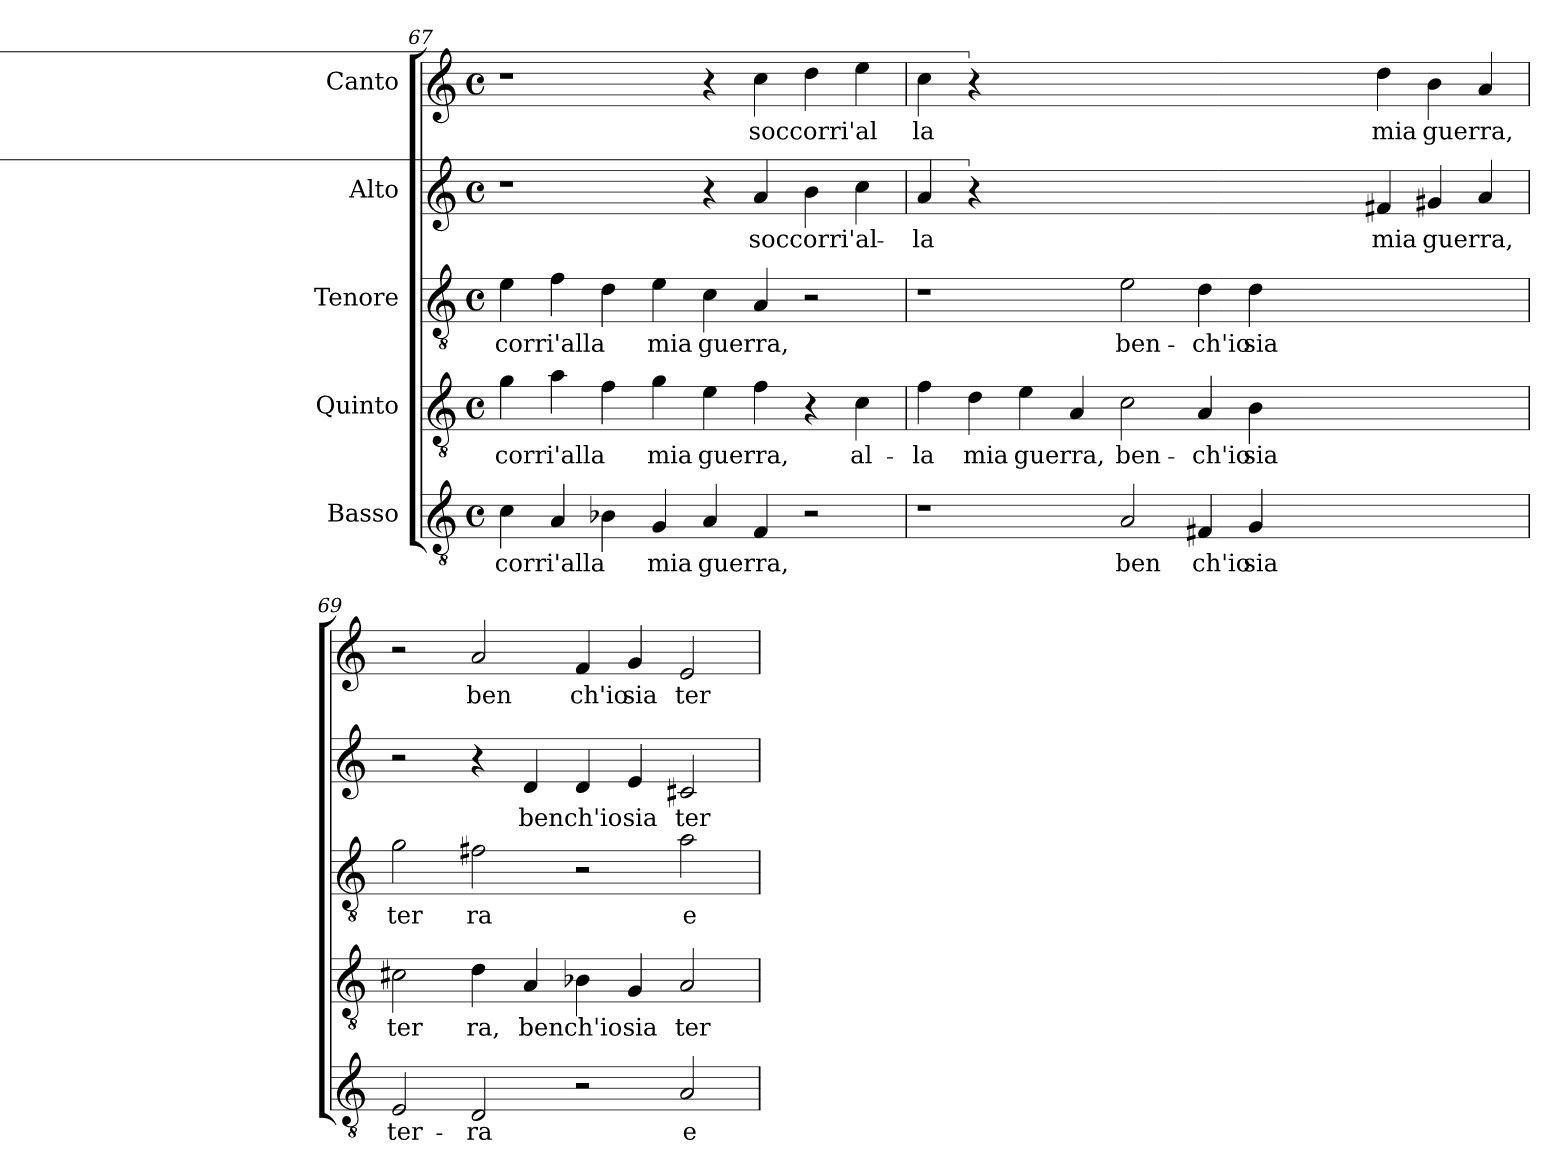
**kern	**text	**kern	**text	**kern	**text	**kern	**text	**kern	**text
*part5	*part5	*part4	*part4	*part3	*part3	*part2	*part2	*part1	*part1
*staff5	*staff5	*staff4	*staff4	*staff3	*staff3	*staff2	*staff2	*staff1	*staff1
*I"Basso	*	*I"Quinto	*	*I"Tenore	*	*I"Alto	*	*I"Canto	*
*clefGv2	*	*clefGv2	*	*clefGv2	*	*clefG2	*	*clefG2	*
*k[]	*	*	*	*	*	*	*	*	*
*C:	*	*	*	*	*	*	*	*	*
*M4/4	*	*M4/4	*	*M4/4	*	*M4/4	*	*M4/4	*
*met(c)	*	*met(c)	*	*met(c)	*	*met(c)	*	*met(c)	*
=67	=67	=67	=67	=67	=67	=67	=67	=67	=67
!	!LO:LY:b	!	!LO:LY:b	!	!LO:LY:b	!	!	!	!
4c\	corri'alla	4g\	-corri'alla	4e\	-corri'alla	1r	.	1r	.
4A/	.	4a\	.	4f\	.	.	.	.	.
4B-X\	.	4f\	.	4d\	.	.	.	.	.
!	!LO:LY:b:cj	!	!LO:LY:b:cj	!	!LO:LY:b:cj	!	!	!	!
4G/	mia	4g\	mia	4e\	mia	.	.	.	.
!	!LO:LY:b:cj	!	!LO:LY:b:cj	!	!LO:LY:b:cj	!	!	!	!
4A/	guerra,	4e\	guerra,	4c\	guerra,	4r	.	4r	.
!	!	!	!	!	!	!	!LO:LY:b	!	!LO:LY:b
4F/	.	4f\	.	4A/	.	4a/	soccorri'al-	4cc\	soccorri'al
2r	.	4r	.	2r	.	4b\	.	4dd\	.
!	!	!	!LO:LY:b:cj	!	!	!	!	!	!
.	.	4c\	al-	.	.	4cc\	.	4ee\	.
=68	=68	=68	=68	=68	=68	=68	=68	=68	=68
!	!	!	!LO:LY:b:cj	!	!	!	!LO:LY:b:cj	!	!LO:LY:b:cj
1r	.	4f\	-la	1r	.	4a/	-la	4cc\	la
!	!	!	!LO:LY:b:cj	!	!	!LO:N:vis=1	!	!LO:N:vis=1	!
.	.	4d\	mia	.	.	4%9r	.	4%9r	.
!	!	!	!LO:LY:b:cj	!	!	!	!	!	!
.	.	4e\	guerra,	.	.	.	.	.	.
.	.	4A/	.	.	.	.	.	.	.
!	!LO:LY:b:cj	!	!LO:LY:b:cj	!	!LO:LY:b:cj	!	!	!	!
2A/	ben	2c\	ben-	2e\	ben-	.	.	.	.
!	!LO:LY:b:cj	!	!LO:LY:b:cj	!	!LO:LY:b:cj	!	!	!	!
4F#X/	ch'io	4A/	-ch'io	4d\	-ch'io	.	.	.	.
!	!LO:LY:b:cj	!	!LO:LY:b:cj	!	!LO:LY:b:cj	!	!	!	!
4G/	sia	4B\	sia	4d\	sia	.	.	.	.
1ryy	.	1ryy	.	1ryy	.	.	.	.	.
!	!	!	!	!	!	!	!LO:LY:b:cj	!	!LO:LY:b:cj
.	.	.	.	.	.	4f#X/	mia	4dd\	mia
!	!	!	!	!	!	!	!LO:LY:b:cj	!	!LO:LY:b:cj
.	.	.	.	.	.	4g#X/	guerra,	4b\	guerra,
4ryy	.	4ryy	.	4ryy	.	4a/	.	4a/	.
!!LO:LB:g=z
=69	=69	=69	=69	=69	=69	=69	=69	=69	=69
!	!LO:LY:b:cj	!	!LO:LY:b:cj	!	!LO:LY:b:cj	!	!	!	!
2E/	ter-	2c#X\	ter	2g\	ter	2r	.	2r	.
!	!LO:LY:b:cj	!	!LO:LY:b:cj	!	!LO:LY:b:cj	!	!	!	!LO:LY:b:cj
2D/	-ra	4d\	ra,	2f#X\	ra	4r	.	2a/	ben
!	!	!	!LO:LY:b	!	!	!	!LO:LY:b	!	!
.	.	4A/	bench'io	.	.	4d/	bench'io	.	.
!	!	!	!	!	!	!	!	!	!LO:LY:b:cj
2r	.	4B-X\	.	2r	.	4d/	.	4f/	ch'io
!	!	!	!LO:LY:b:cj	!	!	!	!LO:LY:b:cj	!	!LO:LY:b:cj
.	.	4G/	sia	.	.	4e/	sia	4g/	sia
!	!LO:LY:b:cj	!	!LO:LY:b:cj	!	!LO:LY:b:cj	!	!LO:LY:b:cj	!	!LO:LY:b:cj
2A/	e	2A/	ter	2a\	e	2c#X/	ter-	2e/	ter
=	=	=	=	=	=	=	=	=	=
*-	*-	*-	*-	*-	*-	*-	*-	*-	*-
